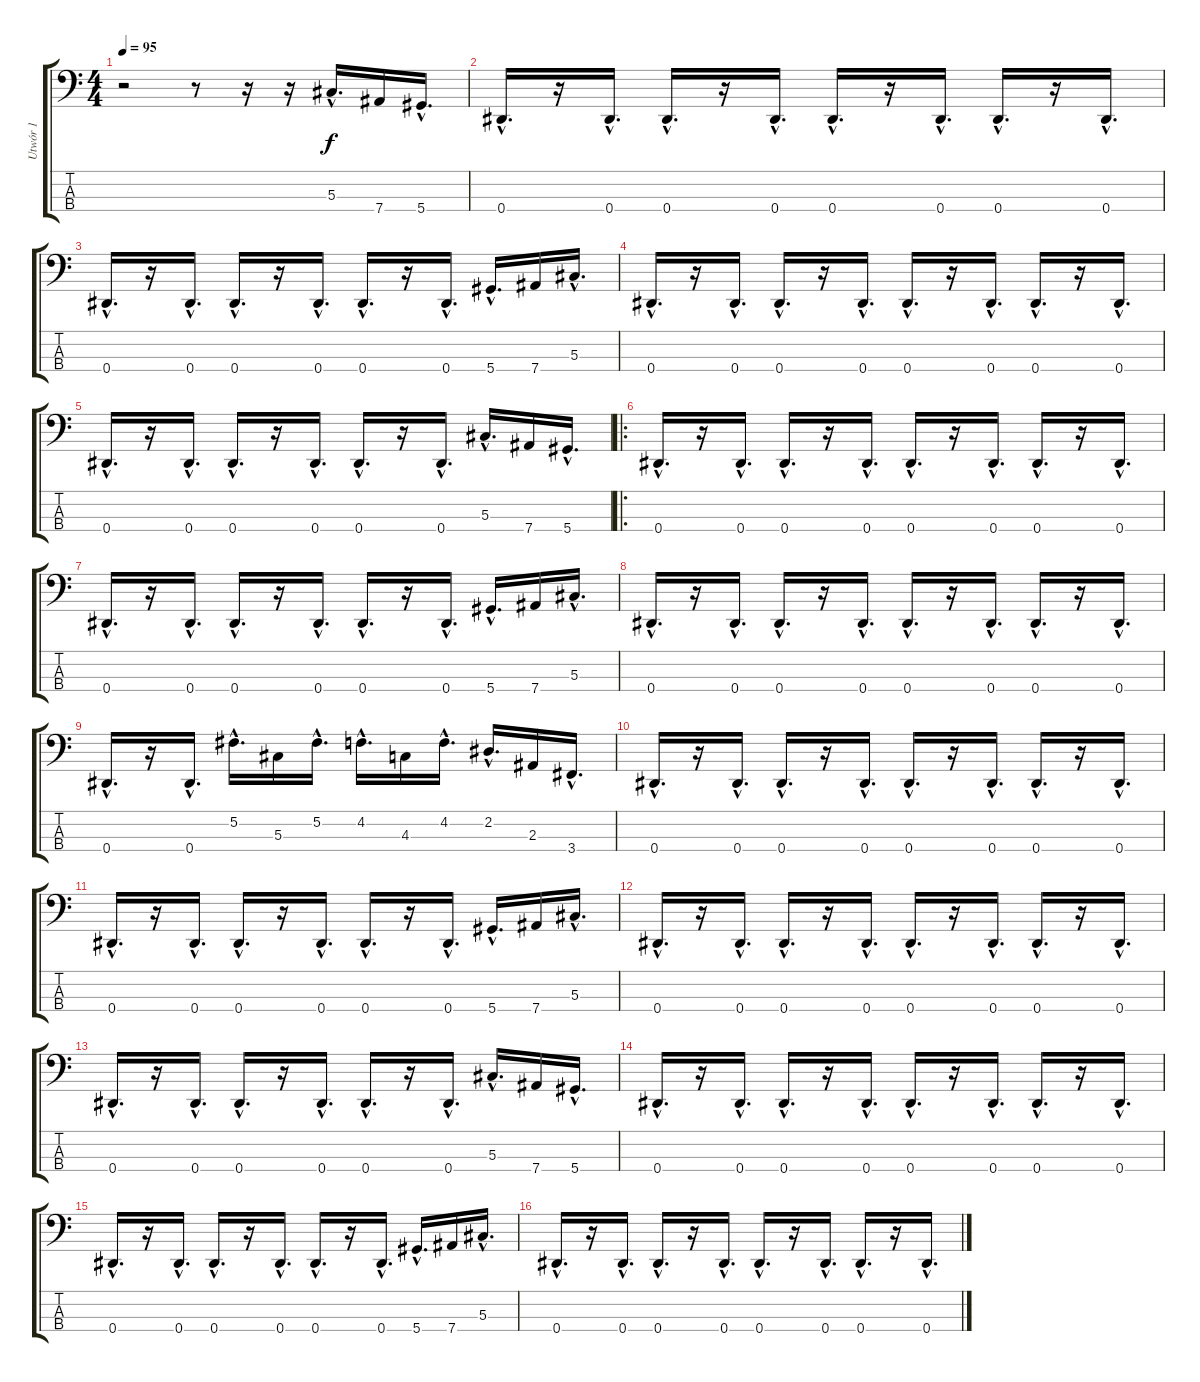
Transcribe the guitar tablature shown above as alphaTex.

\track ("Utwór 1" "Utwór 1") {instrument electricbassfinger}
\staff {score tabs}
\tuning (Gb2 Db2 Ab1 Eb1) {hide}
\ts (4 4)
\tempo 95
\clef f4
\ks c
r.2{dy f instrument electricbassfinger} r.8 r.16 r.16 5.3{hac}.16{d} 7.4.16 5.4{hac}.16{d} |
0.4{hac}.16{d} r.16 0.4{hac}.16{d} 0.4{hac}.16{d} r.16 0.4{hac}.16{d} 0.4{hac}.16{d} r.16 0.4{hac}.16{d} 0.4{hac}.16{d} r.16 0.4{hac}.16{d} |
0.4{hac}.16{d} r.16 0.4{hac}.16{d} 0.4{hac}.16{d} r.16 0.4{hac}.16{d} 0.4{hac}.16{d} r.16 0.4{hac}.16{d} 5.4{hac}.16{d} 7.4.16 5.3{hac}.16{d} |
0.4{hac}.16{d} r.16 0.4{hac}.16{d} 0.4{hac}.16{d} r.16 0.4{hac}.16{d} 0.4{hac}.16{d} r.16 0.4{hac}.16{d} 0.4{hac}.16{d} r.16 0.4{hac}.16{d} |
0.4{hac}.16{d} r.16 0.4{hac}.16{d} 0.4{hac}.16{d} r.16 0.4{hac}.16{d} 0.4{hac}.16{d} r.16 0.4{hac}.16{d} 5.3{hac}.16{d} 7.4.16 5.4{hac}.16{d} |
\ro
0.4{hac}.16{d} r.16 0.4{hac}.16{d} 0.4{hac}.16{d} r.16 0.4{hac}.16{d} 0.4{hac}.16{d} r.16 0.4{hac}.16{d} 0.4{hac}.16{d} r.16 0.4{hac}.16{d} |
0.4{hac}.16{d} r.16 0.4{hac}.16{d} 0.4{hac}.16{d} r.16 0.4{hac}.16{d} 0.4{hac}.16{d} r.16 0.4{hac}.16{d} 5.4{hac}.16{d} 7.4.16 5.3{hac}.16{d} |
0.4{hac}.16{d} r.16 0.4{hac}.16{d} 0.4{hac}.16{d} r.16 0.4{hac}.16{d} 0.4{hac}.16{d} r.16 0.4{hac}.16{d} 0.4{hac}.16{d} r.16 0.4{hac}.16{d} |
0.4{hac}.16{d} r.16 0.4{hac}.16{d} 5.2{hac}.16{d} 5.3.16 5.2{hac}.16{d} 4.2{hac}.16{d} 4.3.16 4.2{hac}.16{d} 2.2{hac}.16{d} 2.3.16 3.4{hac}.16{d} |
0.4{hac}.16{d} r.16 0.4{hac}.16{d} 0.4{hac}.16{d} r.16 0.4{hac}.16{d} 0.4{hac}.16{d} r.16 0.4{hac}.16{d} 0.4{hac}.16{d} r.16 0.4{hac}.16{d} |
0.4{hac}.16{d} r.16 0.4{hac}.16{d} 0.4{hac}.16{d} r.16 0.4{hac}.16{d} 0.4{hac}.16{d} r.16 0.4{hac}.16{d} 5.4{hac}.16{d} 7.4.16 5.3{hac}.16{d} |
0.4{hac}.16{d} r.16 0.4{hac}.16{d} 0.4{hac}.16{d} r.16 0.4{hac}.16{d} 0.4{hac}.16{d} r.16 0.4{hac}.16{d} 0.4{hac}.16{d} r.16 0.4{hac}.16{d} |
0.4{hac}.16{d} r.16 0.4{hac}.16{d} 0.4{hac}.16{d} r.16 0.4{hac}.16{d} 0.4{hac}.16{d} r.16 0.4{hac}.16{d} 5.3{hac}.16{d} 7.4.16 5.4{hac}.16{d} |
0.4{hac}.16{d} r.16 0.4{hac}.16{d} 0.4{hac}.16{d} r.16 0.4{hac}.16{d} 0.4{hac}.16{d} r.16 0.4{hac}.16{d} 0.4{hac}.16{d} r.16 0.4{hac}.16{d} |
0.4{hac}.16{d} r.16 0.4{hac}.16{d} 0.4{hac}.16{d} r.16 0.4{hac}.16{d} 0.4{hac}.16{d} r.16 0.4{hac}.16{d} 5.4{hac}.16{d} 7.4.16 5.3{hac}.16{d} |
0.4{hac}.16{d} r.16 0.4{hac}.16{d} 0.4{hac}.16{d} r.16 0.4{hac}.16{d} 0.4{hac}.16{d} r.16 0.4{hac}.16{d} 0.4{hac}.16{d} r.16 0.4{hac}.16{d}
